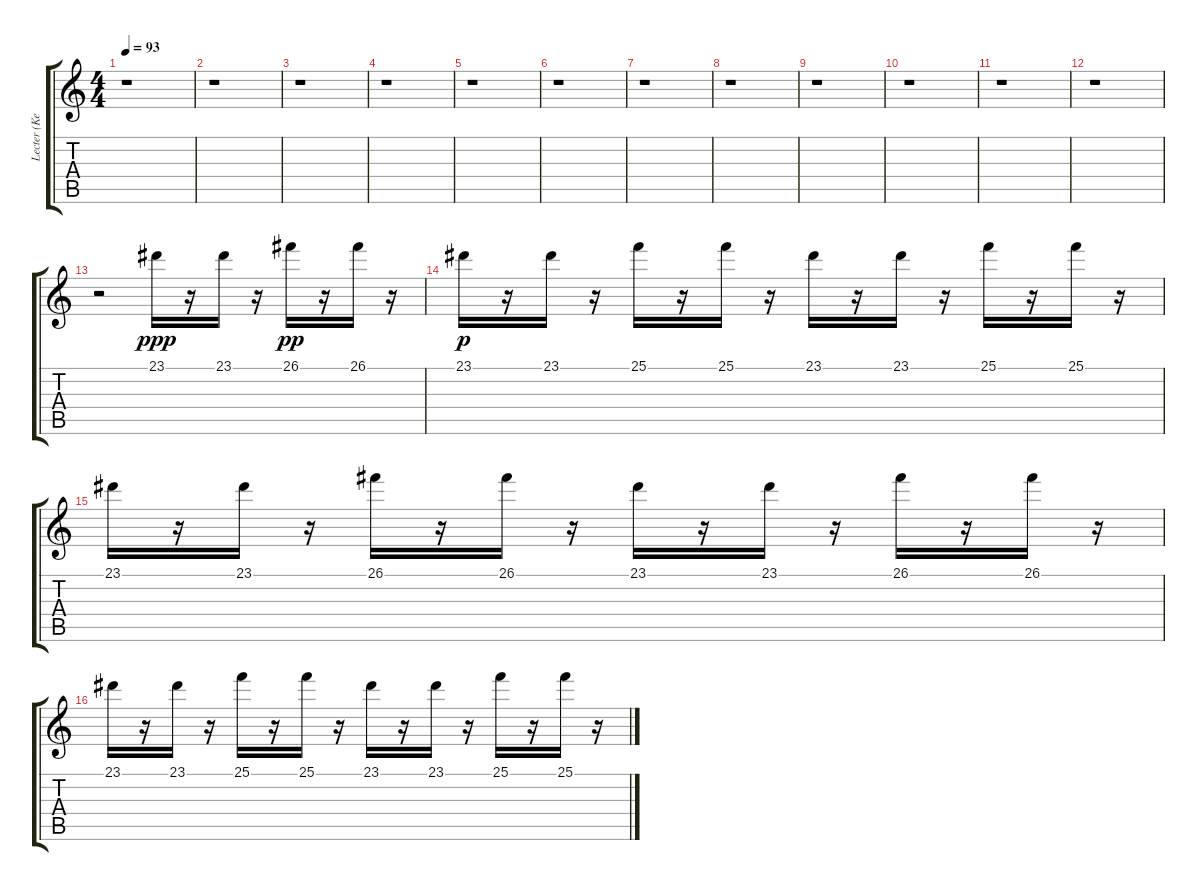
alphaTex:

\track ("Lecter (Keyb/Effects)" "Lecter (Ke") {instrument stringensemble1}
\staff {score tabs}
\tuning (E4 B3 G3 D3 A2 D2) {hide}
\ts (4 4)
\tempo 93
\clef g2
\ks c
r.1{dy fff} |
r.1 |
r.1 |
r.1 |
r.1 |
r.1 |
r.1 |
r.1 |
r.1 |
r.1 |
r.1 |
r.1 |
r.2 23.1.16{dy ppp volume 13 instrument stringensemble1} r.16 23.1.16 r.16 26.1.16{dy pp} r.16 26.1.16 r.16 |
23.1.16{dy p} r.16 23.1.16 r.16 25.1.16 r.16 25.1.16 r.16 23.1.16 r.16 23.1.16 r.16 25.1.16 r.16 25.1.16 r.16 |
23.1.16 r.16 23.1.16 r.16 26.1.16 r.16 26.1.16 r.16 23.1.16 r.16 23.1.16 r.16 26.1.16 r.16 26.1.16 r.16 |
23.1.16 r.16 23.1.16 r.16 25.1.16 r.16 25.1.16 r.16 23.1.16 r.16 23.1.16 r.16 25.1.16 r.16 25.1.16 r.16
